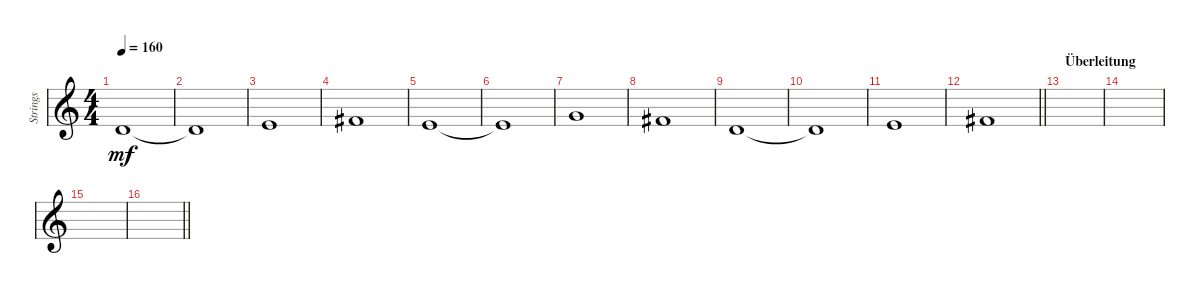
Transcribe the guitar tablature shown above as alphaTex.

\track ("Strings" "Strings") {instrument stringensemble1}
\staff {score}
\tuning (E4 B3 G3 D3 A2 E2 B1) {hide}
\ts (4 4)
\tempo 160
\clef g2
\ks c
3.2.1{dy mf} |
3.2{t}.1 |
0.1.1 |
2.1.1 |
0.1.1 |
0.1{t}.1 |
3.1.1 |
2.1.1 |
3.2.1 |
3.2{t}.1 |
0.1.1 |
\barLineRight lightlight
2.1.1 |
\section ("" "Überleitung")
|
|
|
\barLineRight lightlight
